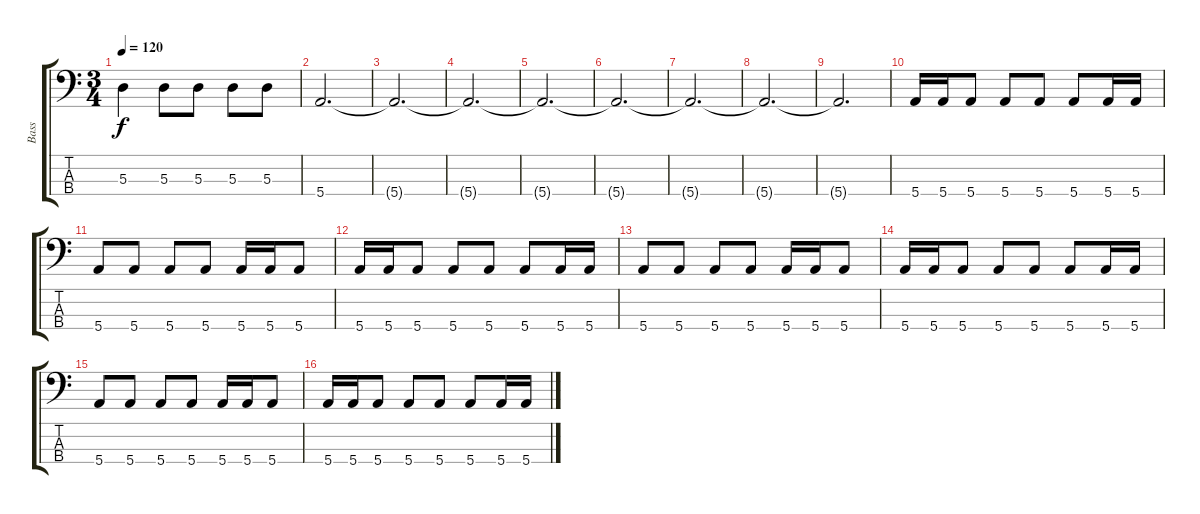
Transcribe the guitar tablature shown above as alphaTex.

\track ("Bass" "Bass") {instrument electricbassfinger}
\staff {score tabs}
\tuning (G2 D2 A1 E1) {hide}
\ts (3 4)
\tempo 120
\clef f4
\ks c
5.3.4{dy f} 5.3.8 5.3.8 5.3.8 5.3.8 |
5.4.2{d} |
5.4{t}.2{d} |
5.4{t}.2{d} |
5.4{t}.2{d} |
5.4{t}.2{d} |
5.4{t}.2{d} |
5.4{t}.2{d} |
5.4{t}.2{d} |
5.4.16 5.4.16 5.4.8 5.4.8 5.4.8 5.4.8 5.4.16 5.4.16 |
5.4.8 5.4.8 5.4.8 5.4.8 5.4.16 5.4.16 5.4.8 |
5.4.16 5.4.16 5.4.8 5.4.8 5.4.8 5.4.8 5.4.16 5.4.16 |
5.4.8 5.4.8 5.4.8 5.4.8 5.4.16 5.4.16 5.4.8 |
5.4.16 5.4.16 5.4.8 5.4.8 5.4.8 5.4.8 5.4.16 5.4.16 |
5.4.8 5.4.8 5.4.8 5.4.8 5.4.16 5.4.16 5.4.8 |
5.4.16 5.4.16 5.4.8 5.4.8 5.4.8 5.4.8 5.4.16 5.4.16
